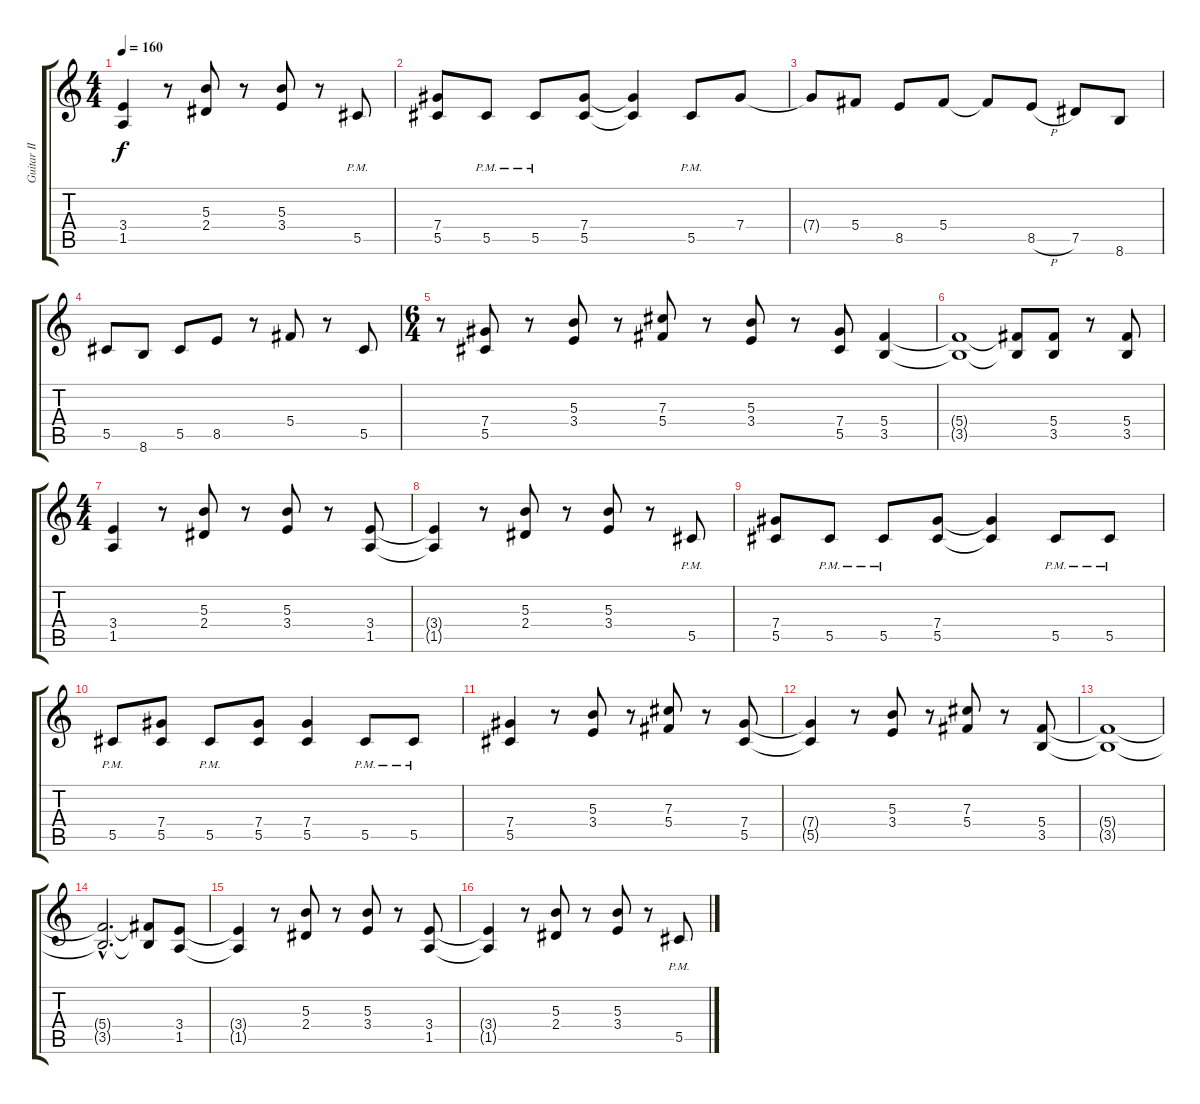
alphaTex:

\track ("Guitar II" "Guitar II") {instrument distortionguitar}
\staff {score tabs}
\tuning (Eb4 Bb3 Gb3 Db3 Ab2 Eb2) {hide}
\ts (4 4)
\tempo 160
\clef g2
\ks c
(3.4{t} 1.5{t}).4{dy f} r.8 (5.3 2.4).8 r.8 (5.3 3.4).8 r.8 5.5{pm}.8 |
(7.4 5.5).8 5.5{pm}.8 5.5{pm}.8 (7.4 5.5).8 (7.4{t} 5.5{t}).4 5.5{pm}.8 7.4.8 |
7.4{t}.8 5.4.8 8.5.8 5.4.8 5.4{t}.8 8.5{h}.8 7.5.8 8.6.8 |
5.5.8 8.6.8 5.5.8 8.5.8 r.8 5.4.8 r.8 5.5.8 |
\ts (6 4)
r.8 (7.4 5.5).8 r.8 (5.3 3.4).8 r.8 (7.3 5.4).8 r.8 (5.3 3.4).8 r.8 (7.4 5.5).8 (5.4 3.5).4 |
(5.4{t} 3.5{t}).1 (5.4{t} 3.5{t}).8 (5.4 3.5).8 r.8 (5.4 3.5).8 |
\ts (4 4)
(3.4 1.5).4 r.8 (5.3 2.4).8 r.8 (5.3 3.4).8 r.8 (3.4 1.5).8 |
(3.4{t} 1.5{t}).4 r.8 (5.3 2.4).8 r.8 (5.3 3.4).8 r.8 5.5{pm}.8 |
(7.4 5.5).8 5.5{pm}.8 5.5{pm}.8 (7.4 5.5).8 (7.4{t} 5.5{t}).4 5.5{pm}.8 5.5{pm}.8 |
5.5{pm}.8 (7.4 5.5).8 5.5{pm}.8 (7.4 5.5).8 (7.4 5.5).4 5.5{pm}.8 5.5{pm}.8 |
(7.4 5.5).4 r.8 (5.3 3.4).8 r.8 (7.3 5.4).8 r.8 (7.4 5.5).8 |
(7.4{t} 5.5{t}).4 r.8 (5.3 3.4).8 r.8 (7.3 5.4).8 r.8 (5.4 3.5).8 |
(5.4{t} 3.5{t}).1 |
(5.4{hac t} 3.5{hac t}).2{d} (5.4{t} 3.5{t}).8 (3.4 1.5).8 |
(3.4{t} 1.5{t}).4 r.8 (5.3 2.4).8 r.8 (5.3 3.4).8 r.8 (3.4 1.5).8 |
(3.4{t} 1.5{t}).4 r.8 (5.3 2.4).8 r.8 (5.3 3.4).8 r.8 5.5{pm}.8
